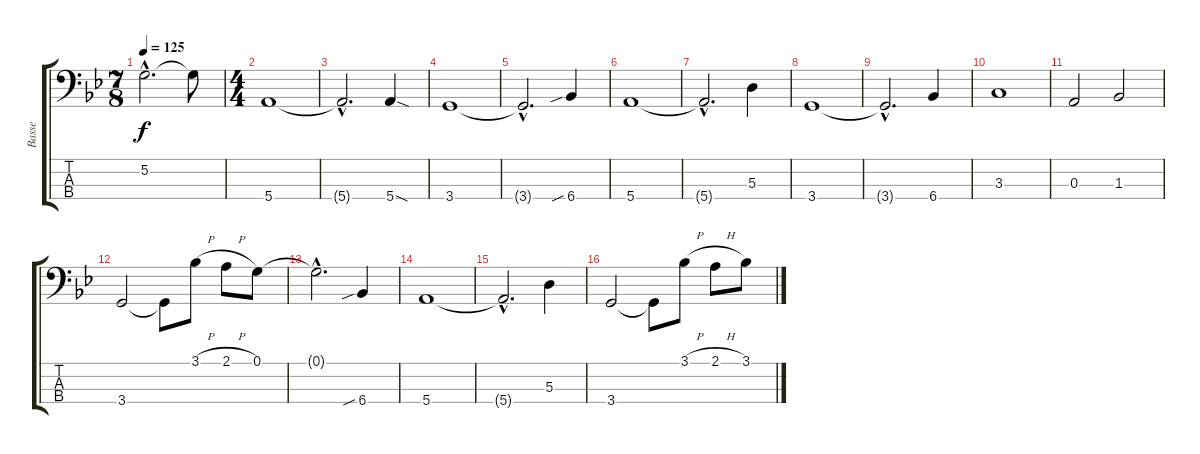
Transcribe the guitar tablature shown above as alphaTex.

\track ("Basse" "Basse") {instrument electricbassfinger}
\staff {score tabs}
\tuning (G2 D2 A1 E1) {hide}
\ts (7 8)
\tempo 125
\clef f4
\ks bb
5.2{hac t}.2{d dy f} 5.2{t}.8 |
\ts (4 4)
5.4.1 |
5.4{hac t}.2{d} 5.4{sod}.4 |
3.4.1 |
3.4{hac t}.2{d} 6.4{sib}.4 |
5.4.1 |
5.4{hac t}.2{d} 5.3.4 |
3.4.1 |
3.4{hac t}.2{d} 6.4.4 |
3.3.1 |
0.3.2 1.3.2 |
3.4.2 3.4{t}.8 3.1{h}.8 2.1{h}.8 0.1.8 |
0.1{hac t}.2{d} 6.4{sib}.4 |
5.4.1 |
5.4{hac t}.2{d} 5.3.4 |
3.4.2 3.4{t}.8 3.1{h}.8 2.1{h}.8 3.1.8
